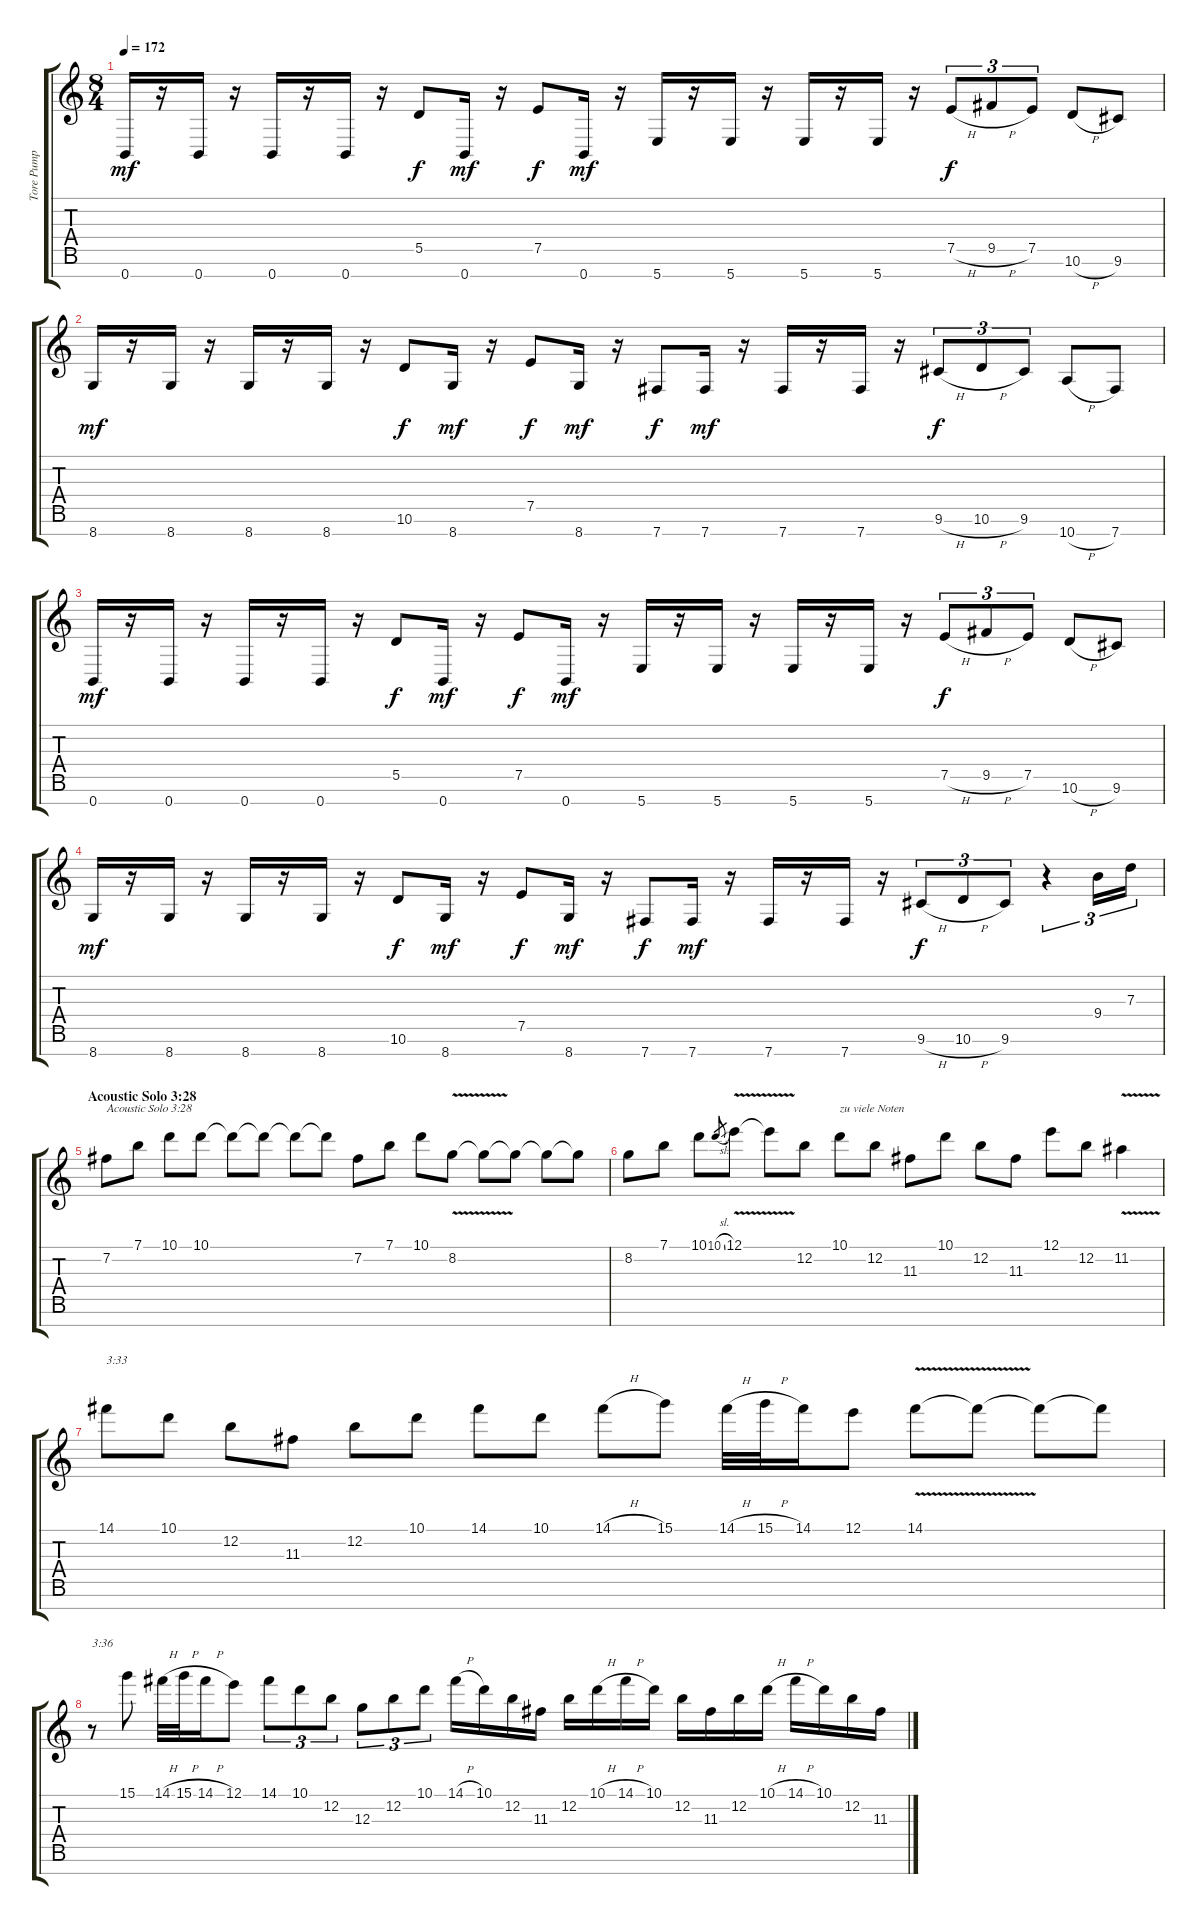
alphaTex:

\track ("Tore Pump Pimp" "Tore Pump ") {instrument distortionguitar}
\staff {score tabs}
\tuning (E4 B3 G3 D3 A2 E2 B1) {hide}
\ts (8 4)
\tempo 172
\clef g2
\ks c
0.7.16{dy mf} r.16 0.7.16 r.16 0.7.16 r.16 0.7.16 r.16 5.5.8{dy f} 0.7.16{dy mf} r.16 7.5.8{dy f} 0.7.16{dy mf} r.16 5.7.16 r.16 5.7.16 r.16 5.7.16 r.16 5.7.16 r.16 7.5{h}.8{tu (3 2) dy f} 9.5{h}.8{tu (3 2)} 7.5.8{tu (3 2)} 10.6{h}.8 9.6.8 |
8.7.16{dy mf} r.16 8.7.16 r.16 8.7.16 r.16 8.7.16 r.16 10.6.8{dy f} 8.7.16{dy mf} r.16 7.5.8{dy f} 8.7.16{dy mf} r.16 7.7.8{dy f} 7.7.16{dy mf} r.16 7.7.16 r.16 7.7.16 r.16 9.6{h}.8{tu (3 2) dy f} 10.6{h}.8{tu (3 2)} 9.6.8{tu (3 2)} 10.7{h}.8 7.7.8 |
0.7.16{dy mf} r.16 0.7.16 r.16 0.7.16 r.16 0.7.16 r.16 5.5.8{dy f} 0.7.16{dy mf} r.16 7.5.8{dy f} 0.7.16{dy mf} r.16 5.7.16 r.16 5.7.16 r.16 5.7.16 r.16 5.7.16 r.16 7.5{h}.8{tu (3 2) dy f} 9.5{h}.8{tu (3 2)} 7.5.8{tu (3 2)} 10.6{h}.8 9.6.8 |
8.7.16{dy mf} r.16 8.7.16 r.16 8.7.16 r.16 8.7.16 r.16 10.6.8{dy f} 8.7.16{dy mf} r.16 7.5.8{dy f} 8.7.16{dy mf} r.16 7.7.8{dy f} 7.7.16{dy mf} r.16 7.7.16 r.16 7.7.16 r.16 9.6{h}.8{tu (3 2) dy f} 10.6{h}.8{tu (3 2)} 9.6.8{tu (3 2)} r.4{tu (3 2) balance 8 instrument electricguitarjazz} 9.4.16{tu (3 2)} 7.3.16{tu (3 2)} |
\section ("" "Acoustic Solo 3:28")
7.2.8{txt "Acoustic Solo 3:28"} 7.1.8 10.1.8 10.1.8 10.1{t}.8 10.1{t}.8 10.1{t}.8 10.1{t}.8 7.2.8 7.1.8 10.1.8 8.2{v}.8 8.2{t}.8 8.2{t}.8 8.2{t}.8 8.2{t}.8 |
8.2.8 7.1.8 10.1.8 10.1{sl}.8{gr} 12.1{v}.8 12.1{t}.8 12.2.8 10.1.8{txt "zu viele Noten"} 12.2.8 11.3.8 10.1.8 12.2.8 11.3.8 12.1.8 12.2.8 11.2{v}.4 |
14.1.8{txt "3:33"} 10.1.8 12.2.8 11.3.8 12.2.8 10.1.8 14.1.8 10.1.8 14.1{h}.8 15.1.8 14.1{h}.32 15.1{h}.32 14.1.16 12.1.8 14.1{v}.8 14.1{t}.8 14.1{t}.8 14.1{t}.8 |
r.8{txt "3:36"} 15.1.8 14.1{h}.32 15.1{h}.32 14.1{h}.16 12.1.8 14.1.8{tu (3 2)} 10.1.8{tu (3 2)} 12.2.8{tu (3 2)} 12.3.8{tu (3 2)} 12.2.8{tu (3 2)} 10.1.8{tu (3 2)} 14.1{h}.16 10.1.16 12.2.16 11.3.16 12.2.16 10.1{h}.16 14.1{h}.16 10.1.16 12.2.16 11.3.16 12.2.16 10.1{h}.16 14.1{h}.16 10.1.16 12.2.16 11.3.16
